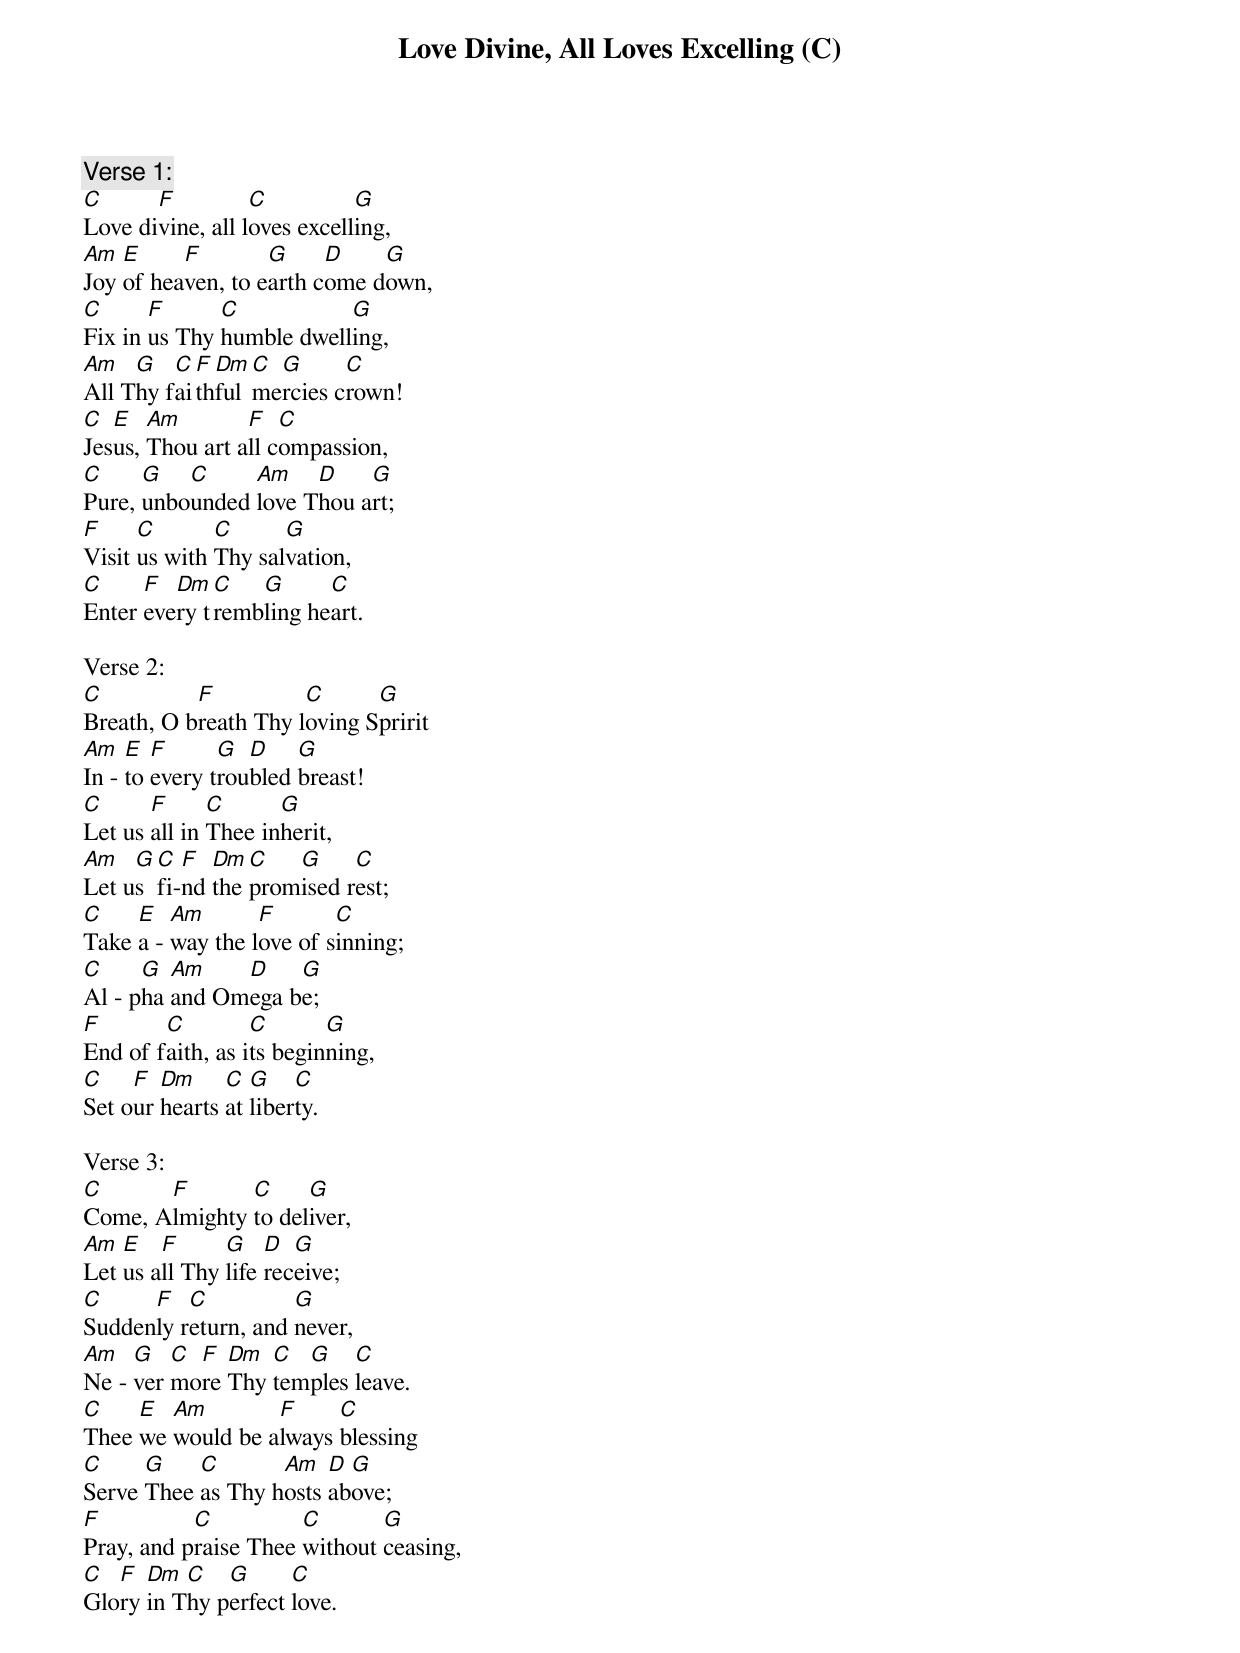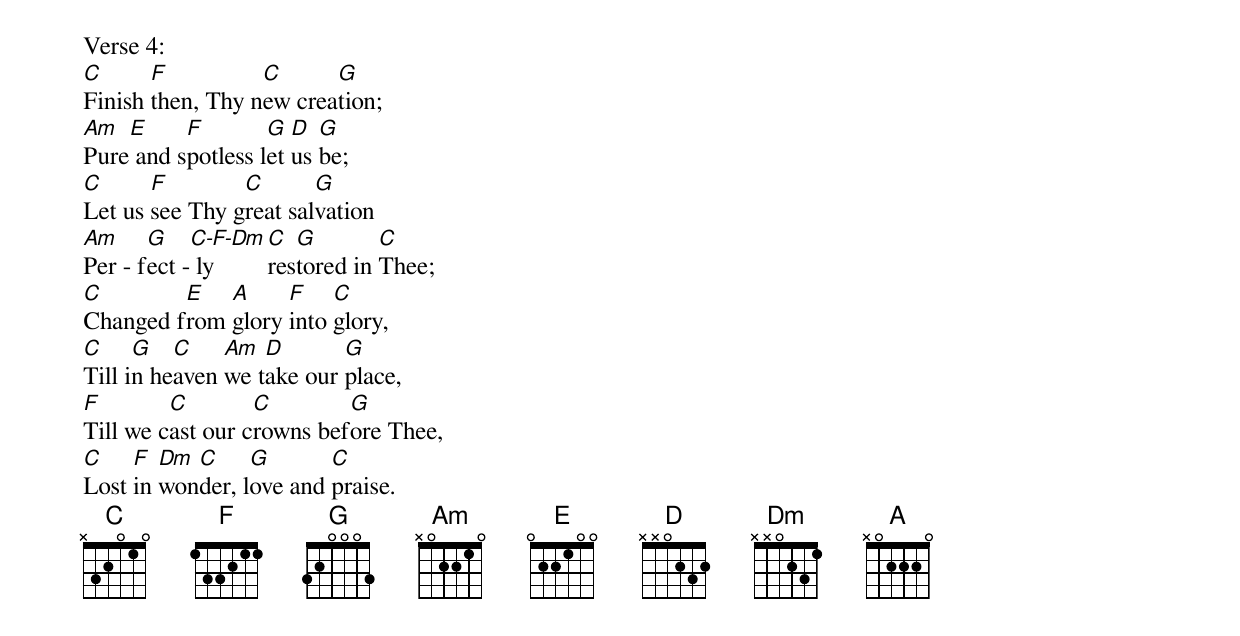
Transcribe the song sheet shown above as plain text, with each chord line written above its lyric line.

Love Divine, All Loves Excelling (C)

Verse 1:
C      F          C          G
Love divine, all loves excelling,
Am  E     F        G     D    G
Joy of heaven, to earth come down,
C      F      C           G
Fix in us Thy humble dwelling,
Am   G   C F Dm  C G      C
All Thy faithful mercies crown!
C  E   Am        F   C
Jesus, Thou art all compassion,
C     G   C     Am    D    G
Pure, unbounded love Thou art;
F     C       C      G
Visit us with Thy salvation,
C     F  Dm  C   G      C
Enter every trembling heart.

Verse 2:
C          F          C      G
Breath, O breath Thy loving Spririt
Am   E  F      G  D    G
In - to every troubled breast!
C      F      C      G
Let us all in Thee inherit,
Am   G C  F  Dm  C   G     C
Let us fi-nd the promised rest;
C    E   Am       F       C
Take a - way the love of sinning;
C     G  Am    D    G
Al - pha and Omega be;
F       C         C       G
End of faith, as its beginning,
C    F  Dm     C  G    C
Set our hearts at liberty.

Verse 3:
C      F       C     G
Come, Almighty to deliver,
Am  E   F      G    D  G
Let us all Thy life receive;
C     F   C          G
Suddenly return, and never,
Am   G   C F  Dm  C  G    C
Ne - ver more Thy temples leave.
C    E  Am        F     C
Thee we would be always blessing
C     G    C       Am   D G
Serve Thee as Thy hosts above;
F          C          C       G
Pray, and praise Thee without ceasing,
C  F  Dm  C   G      C
Glory in Thy perfect love.

Verse 4:
C      F          C      G
Finish then, Thy new creation;
Am  E     F        G  D  G
Pure and spotless let us be;
C      F        C       G
Let us see Thy great salvation
Am     G    C-F-Dm   C  G        C
Per - fect - ly      restored in Thee;
C        E   A     F    C
Changed from glory into glory,
C     G   C    Am  D       G
Till in heaven we take our place,
F        C        C        G
Till we cast our crowns before Thee,
C    F  Dm C     G       C
Lost in wonder, love and praise.
